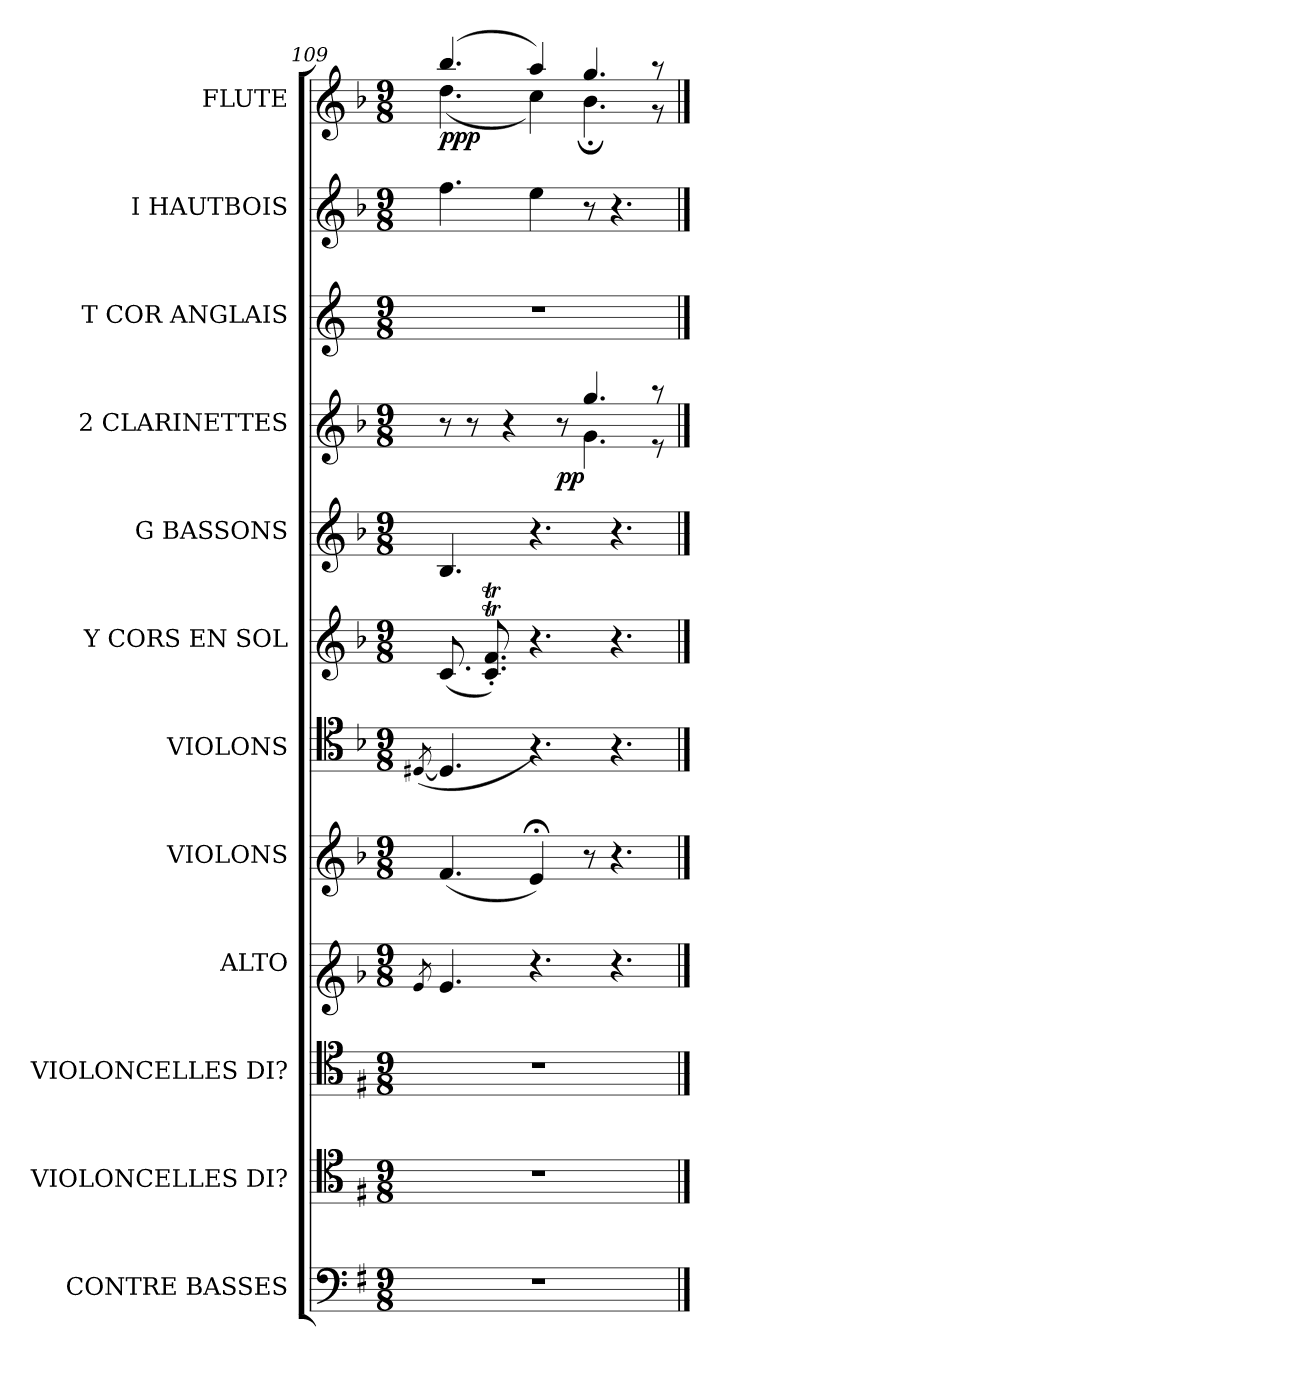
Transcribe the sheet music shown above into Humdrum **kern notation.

**kern	**kern	**kern	**kern	**kern	**kern	**kern	**kern	**kern	**dynam	**kern	**kern	**kern	**dynam
*part12	*part11	*part10	*part9	*part8	*part7	*part6	*part5	*part4	*part4	*part3	*part2	*part1	*part1
*staff12	*staff11	*staff10	*staff9	*staff8	*staff7	*staff6	*staff5	*staff4	*staff4	*staff3	*staff2	*staff1	*staff1
*I"CONTRE BASSES	*I"VIOLONCELLES DI?	*I"VIOLONCELLES DI?	*I"ALTO	*I"VIOLONS	*I"VIOLONS	*I"Y CORS EN SOL	*I"G BASSONS	*I"2 CLARINETTES	*	*I"T COR ANGLAIS	*I"I HAUTBOIS	*I"FLUTE	*
*I'CONTRE B.ES	*I'VIO. DI?	*I'VIO. DI?	*I'A.	*I'VIO.	*I'VIO.	*I'Y COR. EN SOL	*I'G B.NS	*I'2 CLA.	*	*I'T C. A.	*I'I HAU.	*I'Fl.	*
*clefF4	*clefC4	*clefC4	*clefG1	*clefG2	*clefC4	*clefG2	*clefG2	*clefG2	*	*clefG2	*clefG2	*clefG2	*
*	*	*	*	*	*	*	*	*	*	*ITrd4c7	*	*	*
*k[f#]	*k[f#]	*k[f#]	*k[b-]	*k[b-]	*k[b-]	*k[b-]	*k[b-]	*k[b-]	*	*k[b-]	*k[b-]	*k[b-]	*
*G:	*G:	*G:	*F:	*F:	*F:	*F:	*F:	*F:	*	*F:	*F:	*F:	*
*M9/8	*M9/8	*M9/8	*M9/8	*M9/8	*M9/8	*M9/8	*M9/8	*M9/8	*	*M9/8	*M9/8	*M9/8	*
=109	=109	=109	=109	=109	=109	=109	=109	=109	=109	=109	=109	=109	=109
.	.	.	8qgi/_<	.	([>8qD#Xi/	.	.	.	.	.	.	.	.
!	!	!	!	!	!	!	!	!	!	!	!	!LO:TX:a:B:t=Rit.	!
!LO:N:vis=1	!LO:N:vis=1	!LO:N:vis=1	!	!	!	!	!	!	!	!LO:N:vis=1	!	!	!
*	*	*	*	*	*	*	*	*^	*	*	*	*^	*
8%9r	8%9r	8%9r	4.gi/]	(4.fi/	4.D#i/]	(8.ci/	4.B-i/	8r	4.ryy	.	8%9r	4.ffi\	(4.bb-i/	(4.ddi\	ppp
.	.	.	.	.	.	.	.	8r	.	.	.	.	.	.	.
.	.	.	.	.	.	8.ci/T' 8.fiT')	.	.	.	.	.	.	.	.	.
.	.	.	.	.	.	.	.	4r	.	.	.	.	.	.	.
.	.	.	4.r	4e;i/)	4.r)	4.r	4.r	.	8ryy	.	.	4eei\	4aai/)	4cci\)	.
.	.	.	.	.	.	.	.	8r	8ryy	pp	.	.	.	.	.
.	.	.	.	8r	.	.	.	4.ggi/	4.gi\	.	.	8r	4.ggi/	4.b-;i\	.
.	.	.	4.r	4.r	4.r	4.r	4.r	.	.	.	.	4.r	.	.	.
.	.	.	.	.	.	.	.	8r	8r	.	.	.	(8r	8r	.
*	*	*	*	*	*	*	*	*v	*v	*	*	*	*v	*v	*
==	==	==	==	==	==	==	==	==	==	==	==	==	==
*-	*-	*-	*-	*-	*-	*-	*-	*-	*-	*-	*-	*-	*-
